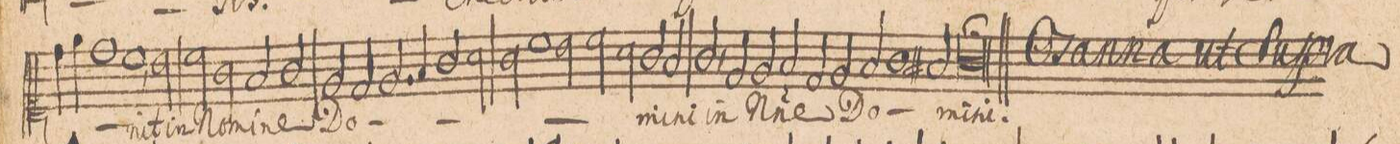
**kern	**text
*I"CANTVS.	*
*clefC1	*
*k[]	*
*met(C|)	*
*M2/1	*
4dd\	.
4ee\	.
1dd	.
=64-	=64-
1cc,	-nit
2b\	in
=65-	=65-
2cc\	No-
2g\	-mi-
2f/	-ne
2g/	.
=66-	=66-
2e/	Do-
2d/	.
2.e/	.
4f/	.
=67-	=67-
2g/	.
2a\	.
2g\	.
1cc	.
=68-	=68-
2b\	.
2cc\	.
2a\	.
=69-	=69-
2g/	-mi-
2f/	.
2g,/	-ni
2d/	in
=70-	=70-
2e/	N(o-
2f/	-mi)-
2d/	-ne
2e/	Do-
=71-	=71-
2f/	.
1g	.
2f#X/	-mi-
=72-	=72-
0gl;	-ni.
==	==
*-	*-
